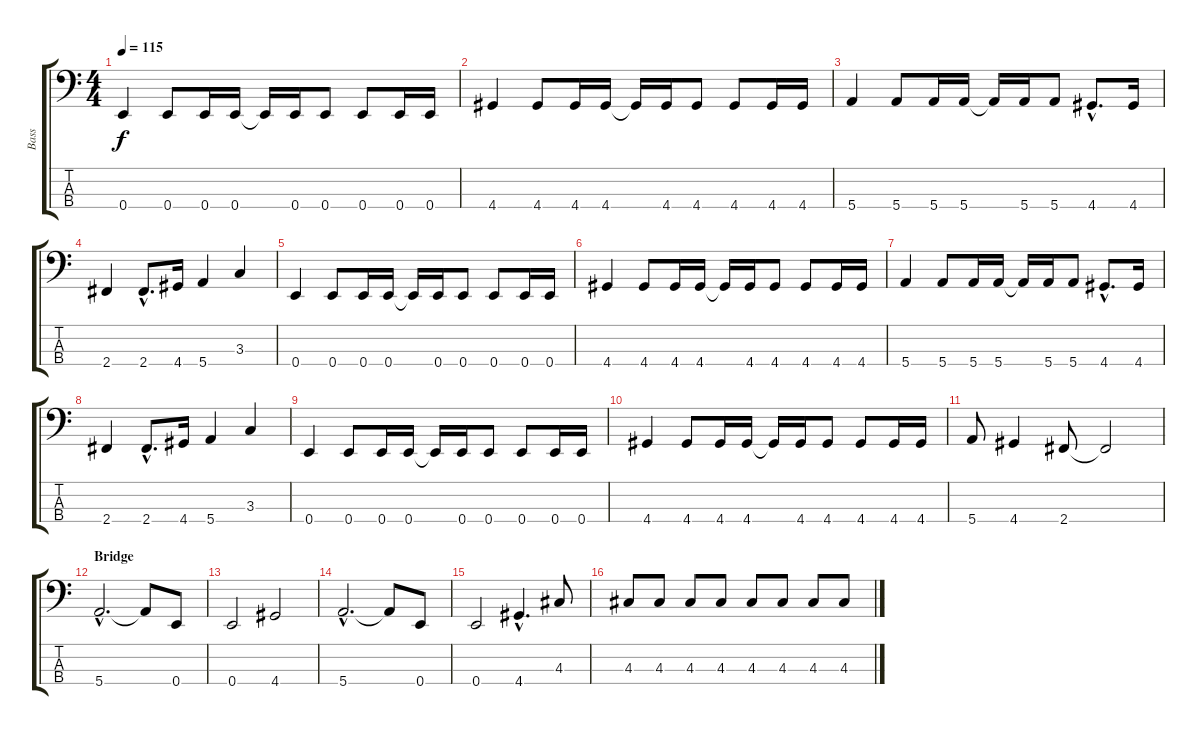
\track ("Bass" "Bass") {instrument electricbassfinger}
\staff {score tabs}
\tuning (G2 D2 A1 E1) {hide}
\ts (4 4)
\tempo 115
\clef f4
\ks c
0.4.4{dy f} 0.4.8 0.4.16 0.4.16 0.4{t}.16 0.4.16 0.4.8 0.4.8 0.4.16 0.4.16 |
4.4.4 4.4.8 4.4.16 4.4.16 4.4{t}.16 4.4.16 4.4.8 4.4.8 4.4.16 4.4.16 |
5.4.4 5.4.8 5.4.16 5.4.16 5.4{t}.16 5.4.16 5.4.8 4.4{hac}.8{d} 4.4.16 |
2.4.4 2.4{hac}.8{d} 4.4.16 5.4.4 3.3.4 |
0.4.4 0.4.8 0.4.16 0.4.16 0.4{t}.16 0.4.16 0.4.8 0.4.8 0.4.16 0.4.16 |
4.4.4 4.4.8 4.4.16 4.4.16 4.4{t}.16 4.4.16 4.4.8 4.4.8 4.4.16 4.4.16 |
5.4.4 5.4.8 5.4.16 5.4.16 5.4{t}.16 5.4.16 5.4.8 4.4{hac}.8{d} 4.4.16 |
2.4.4 2.4{hac}.8{d} 4.4.16 5.4.4 3.3.4 |
0.4.4 0.4.8 0.4.16 0.4.16 0.4{t}.16 0.4.16 0.4.8 0.4.8 0.4.16 0.4.16 |
4.4.4 4.4.8 4.4.16 4.4.16 4.4{t}.16 4.4.16 4.4.8 4.4.8 4.4.16 4.4.16 |
5.4.8 4.4.4 2.4.8 2.4{t}.2 |
\section ("" "Bridge")
5.4{hac}.2{d} 5.4{t}.8 0.4.8 |
0.4.2 4.4.2 |
5.4{hac}.2{d} 5.4{t}.8 0.4.8 |
0.4.2 4.4{hac}.4{d} 4.3.8 |
4.3.8 4.3.8 4.3.8 4.3.8 4.3.8 4.3.8 4.3.8 4.3.8
